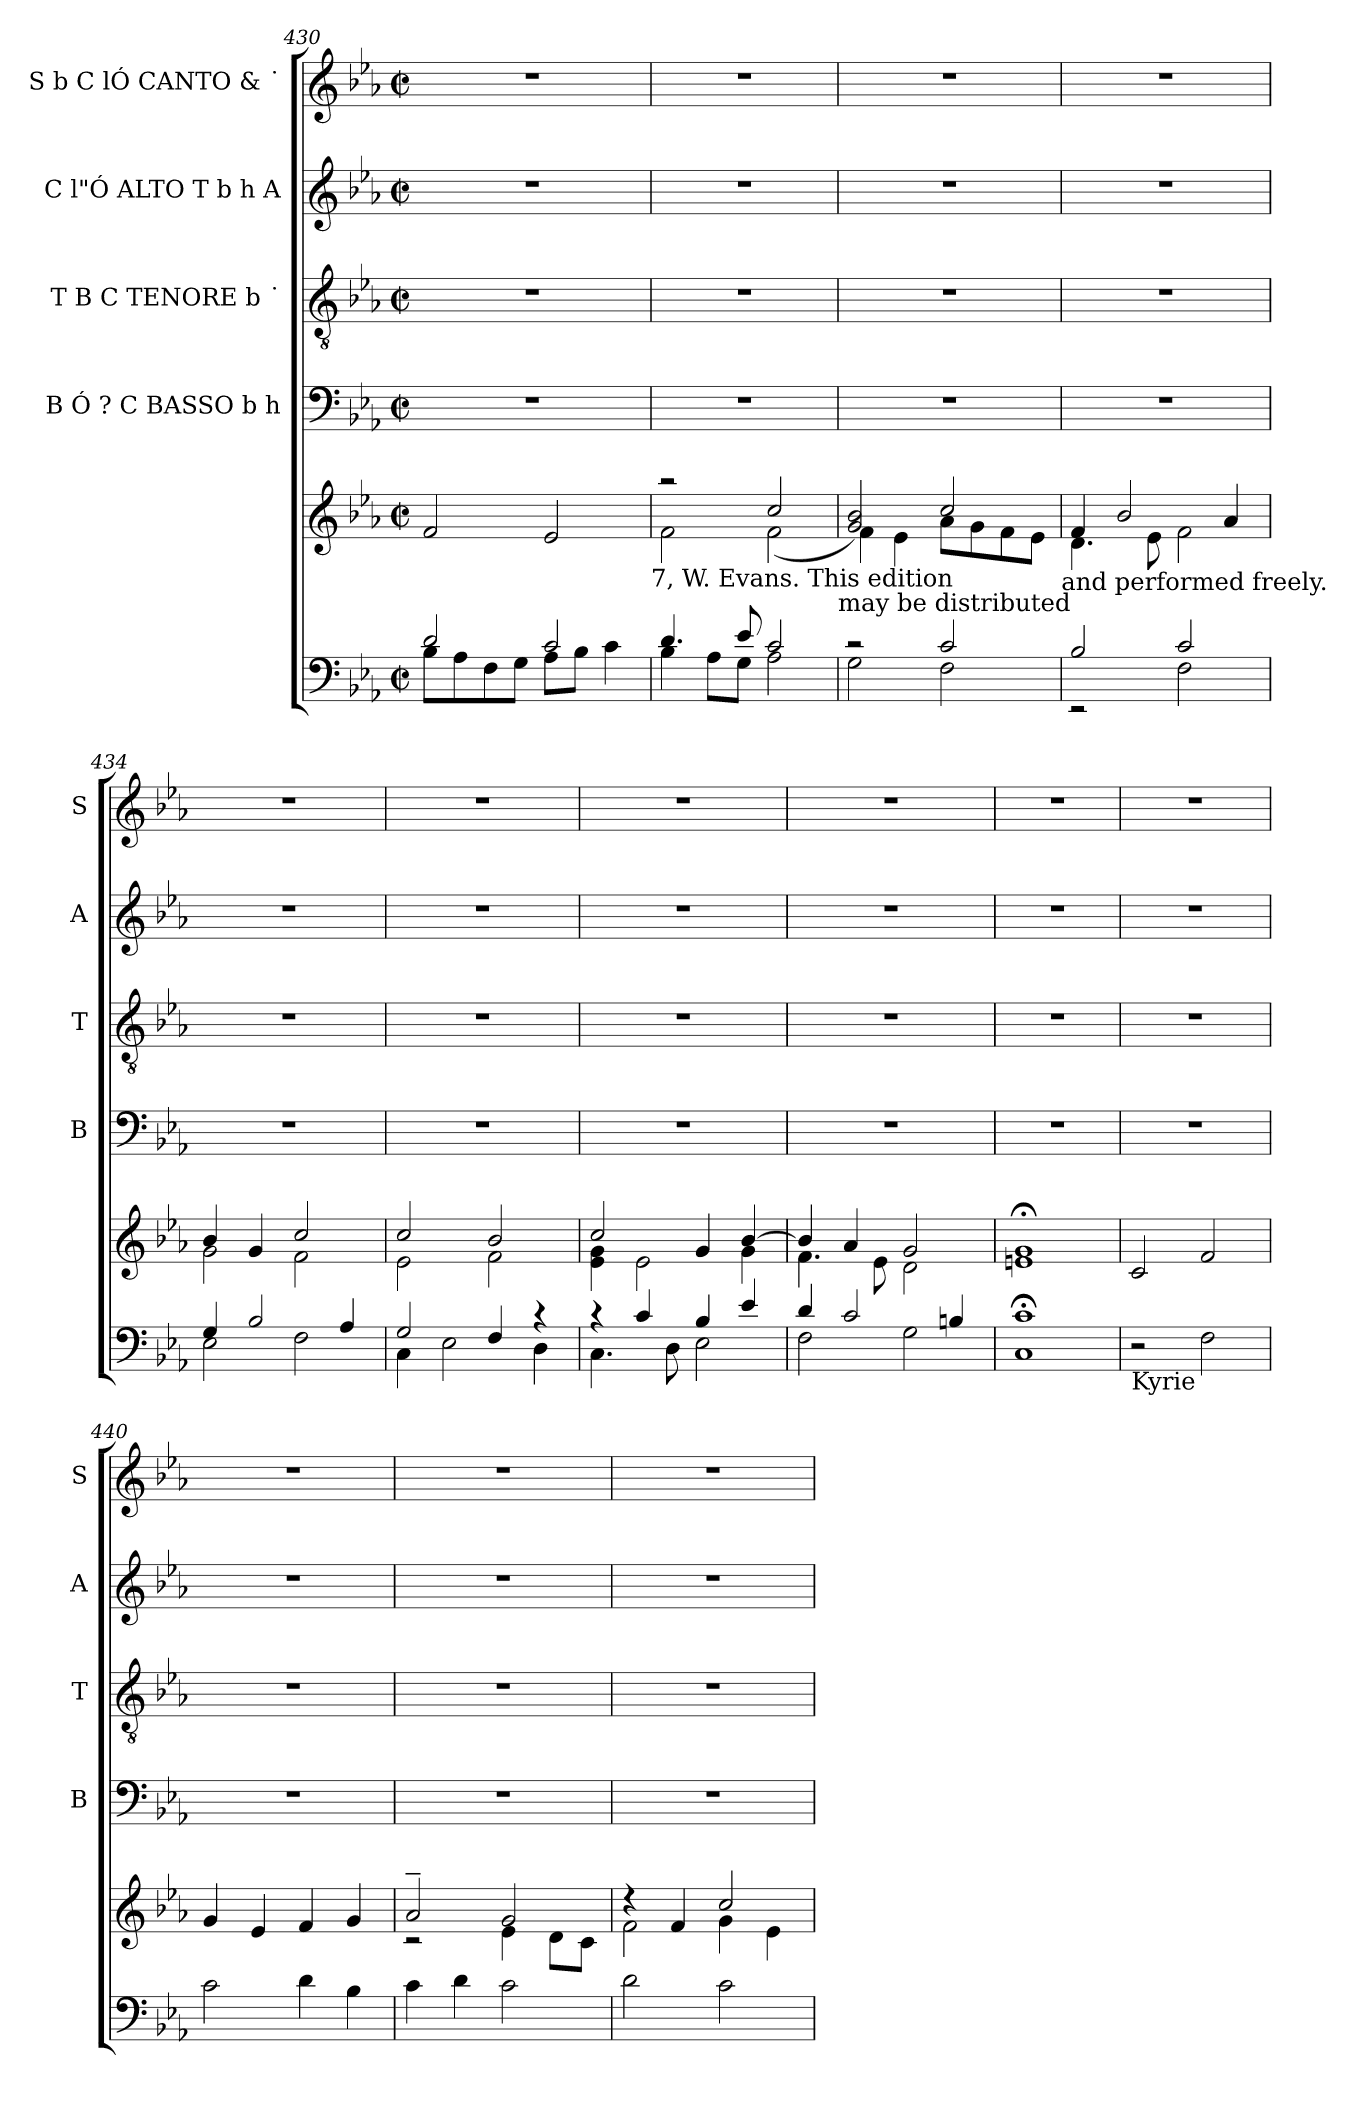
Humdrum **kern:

**kern	**kern	**kern	**kern	**kern	**kern
*part6	*part5	*part4	*part3	*part2	*part1
*staff6	*staff5	*staff4	*staff3	*staff2	*staff1
*	*	*I"B Ó ? C BASSO b h	*I"T B C TENORE b ˙	*I"C l"Ó ALTO T b h A	*I"S b C lÓ CANTO & ˙
*	*	*I'B	*I'T	*I'A	*I'S
*clefF4	*clefG2	*clefF4	*clefGv2	*clefG2	*clefG2
*k[b-e-a-]	*k[b-e-a-]	*k[b-e-a-]	*k[b-e-a-]	*k[b-e-a-]	*k[b-e-a-]
*E-:	*E-:	*E-:	*E-:	*E-:	*E-:
*M2/2	*M2/2	*M2/2	*M2/2	*M2/2	*M2/2
*met(c|)	*met(c|)	*met(c|)	*met(c|)	*met(c|)	*met(c|)
=430	=430	=430	=430	=430	=430
*^	*	*	*	*	*
2d/	8B-\L	2f/	1r	1r	1r	1r
.	8A-\	.	.	.	.	.
.	8F\	.	.	.	.	.
.	8G\J	.	.	.	.	.
2c/	8A-\L	2e-/	.	.	.	.
.	8B-\J	.	.	.	.	.
.	4c\	.	.	.	.	.
!	!	!LO:TX:b:t=7, W. Evans. This edition	!	!	!	!
=431	=431	=431	=431	=431	=431	=431
*	*	*^	*	*	*	*
4.d/	4B-\	2raa	2f\	1r	1r	1r	1r
.	8A-\L	.	.	.	.	.	.
8e-/	8G\J	.	.	.	.	.	.
2c/	2A-\	2cc/	(<2f\	.	.	.	.
!	!	!	!LO:TX:b:t=may be distributed	!	!	!	!
=432	=432	=432	=432	=432	=432	=432	=432
2rc	2G\	2g/ 2b-/)	4f\	1r	1r	1r	1r
.	.	.	4e-\	.	.	.	.
2c/	2F\	2cc/	8a-\L	.	.	.	.
.	.	.	8g\	.	.	.	.
.	.	.	8f\	.	.	.	.
.	.	.	8e-\J	.	.	.	.
!	!	!	!LO:TX:b:t=and performed freely.	!	!	!	!
=433	=433	=433	=433	=433	=433	=433	=433
2B-/	2rEE	4f/	4.d\	1r	1r	1r	1r
.	.	2b-/	.	.	.	.	.
.	.	.	8e-\	.	.	.	.
2c/	2F\	.	2f\	.	.	.	.
.	.	4a-/	.	.	.	.	.
!!LO:PB:g=z
=434	=434	=434	=434	=434	=434	=434	=434
4G/	2E-\	4b-/	2g\	1r	1r	1r	1r
2B-/	.	4g/	.	.	.	.	.
.	2F\	2cc/	2f\	.	.	.	.
4A-/	.	.	.	.	.	.	.
=435	=435	=435	=435	=435	=435	=435	=435
2G/	4C\	2cc/	2e-\	1r	1r	1r	1r
.	2E-\	.	.	.	.	.	.
4F/	.	2b-/	2f\	.	.	.	.
4rc	4D\	.	.	.	.	.	.
=436	=436	=436	=436	=436	=436	=436	=436
4rc	4.C\	2cc/	4e-\ 4g\	1r	1r	1r	1r
4c/	.	.	2e-\	.	.	.	.
.	8D\	.	.	.	.	.	.
4B-/	2E-\	4g/	.	.	.	.	.
4e-/	.	[>4b-/	4g\	.	.	.	.
=437	=437	=437	=437	=437	=437	=437	=437
4d/	2F\	4b-/]	4.f\	1r	1r	1r	1r
2c/	.	4a-/	.	.	.	.	.
.	.	.	8e-\	.	.	.	.
.	2G\	2g/	2d\	.	.	.	.
4Bn/	.	.	.	.	.	.	.
*v	*v	*	*	*	*	*	*
*	*v	*v	*	*	*	*
=438	=438	=438	=438	=438	=438
1C;< 1c;<	1en; 1g;	1r	1r	1r	1r
!!LO:LB:g=z
=439	=439	=439	=439	=439	=439
!LO:TX:b:t=Kyrie	!	!	!	!	!
2r	2c/	1r	1r	1r	1r
2F\	2f/	.	.	.	.
=440	=440	=440	=440	=440	=440
2c\	4g/	1r	1r	1r	1r
.	4e-/	.	.	.	.
4d\	4f/	.	.	.	.
4B-\	4g/	.	.	.	.
=441	=441	=441	=441	=441	=441
*	*^	*	*	*	*
4c\	2a-~>/	2rc	1r	1r	1r	1r
4d\	.	.	.	.	.	.
2c\	2g/	4e-\	.	.	.	.
.	.	8d\L	.	.	.	.
.	.	8c\J	.	.	.	.
=442	=442	=442	=442	=442	=442	=442
2d\	4rdd	2f\	1r	1r	1r	1r
.	4f/	.	.	.	.	.
2c\	2cc/	4g\	.	.	.	.
.	.	4e-\	.	.	.	.
*	*v	*v	*	*	*	*
=	=	=	=	=	=
*-	*-	*-	*-	*-	*-
